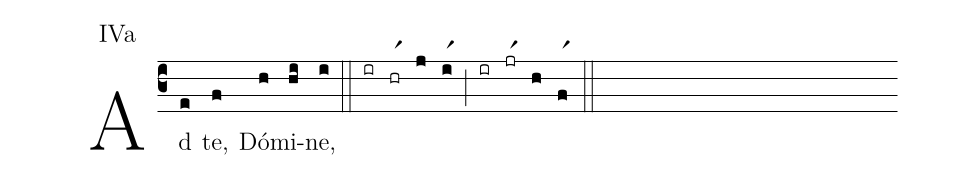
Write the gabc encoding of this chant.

annotation: IVa;
%%
(c3) Ad(e) te,(f) Dó(h)mi(hi)ne,(i) (::) (ir)(hrr1)(j)(ir1)(;)(ir)(jrr1)(h)(fr1)(::)
